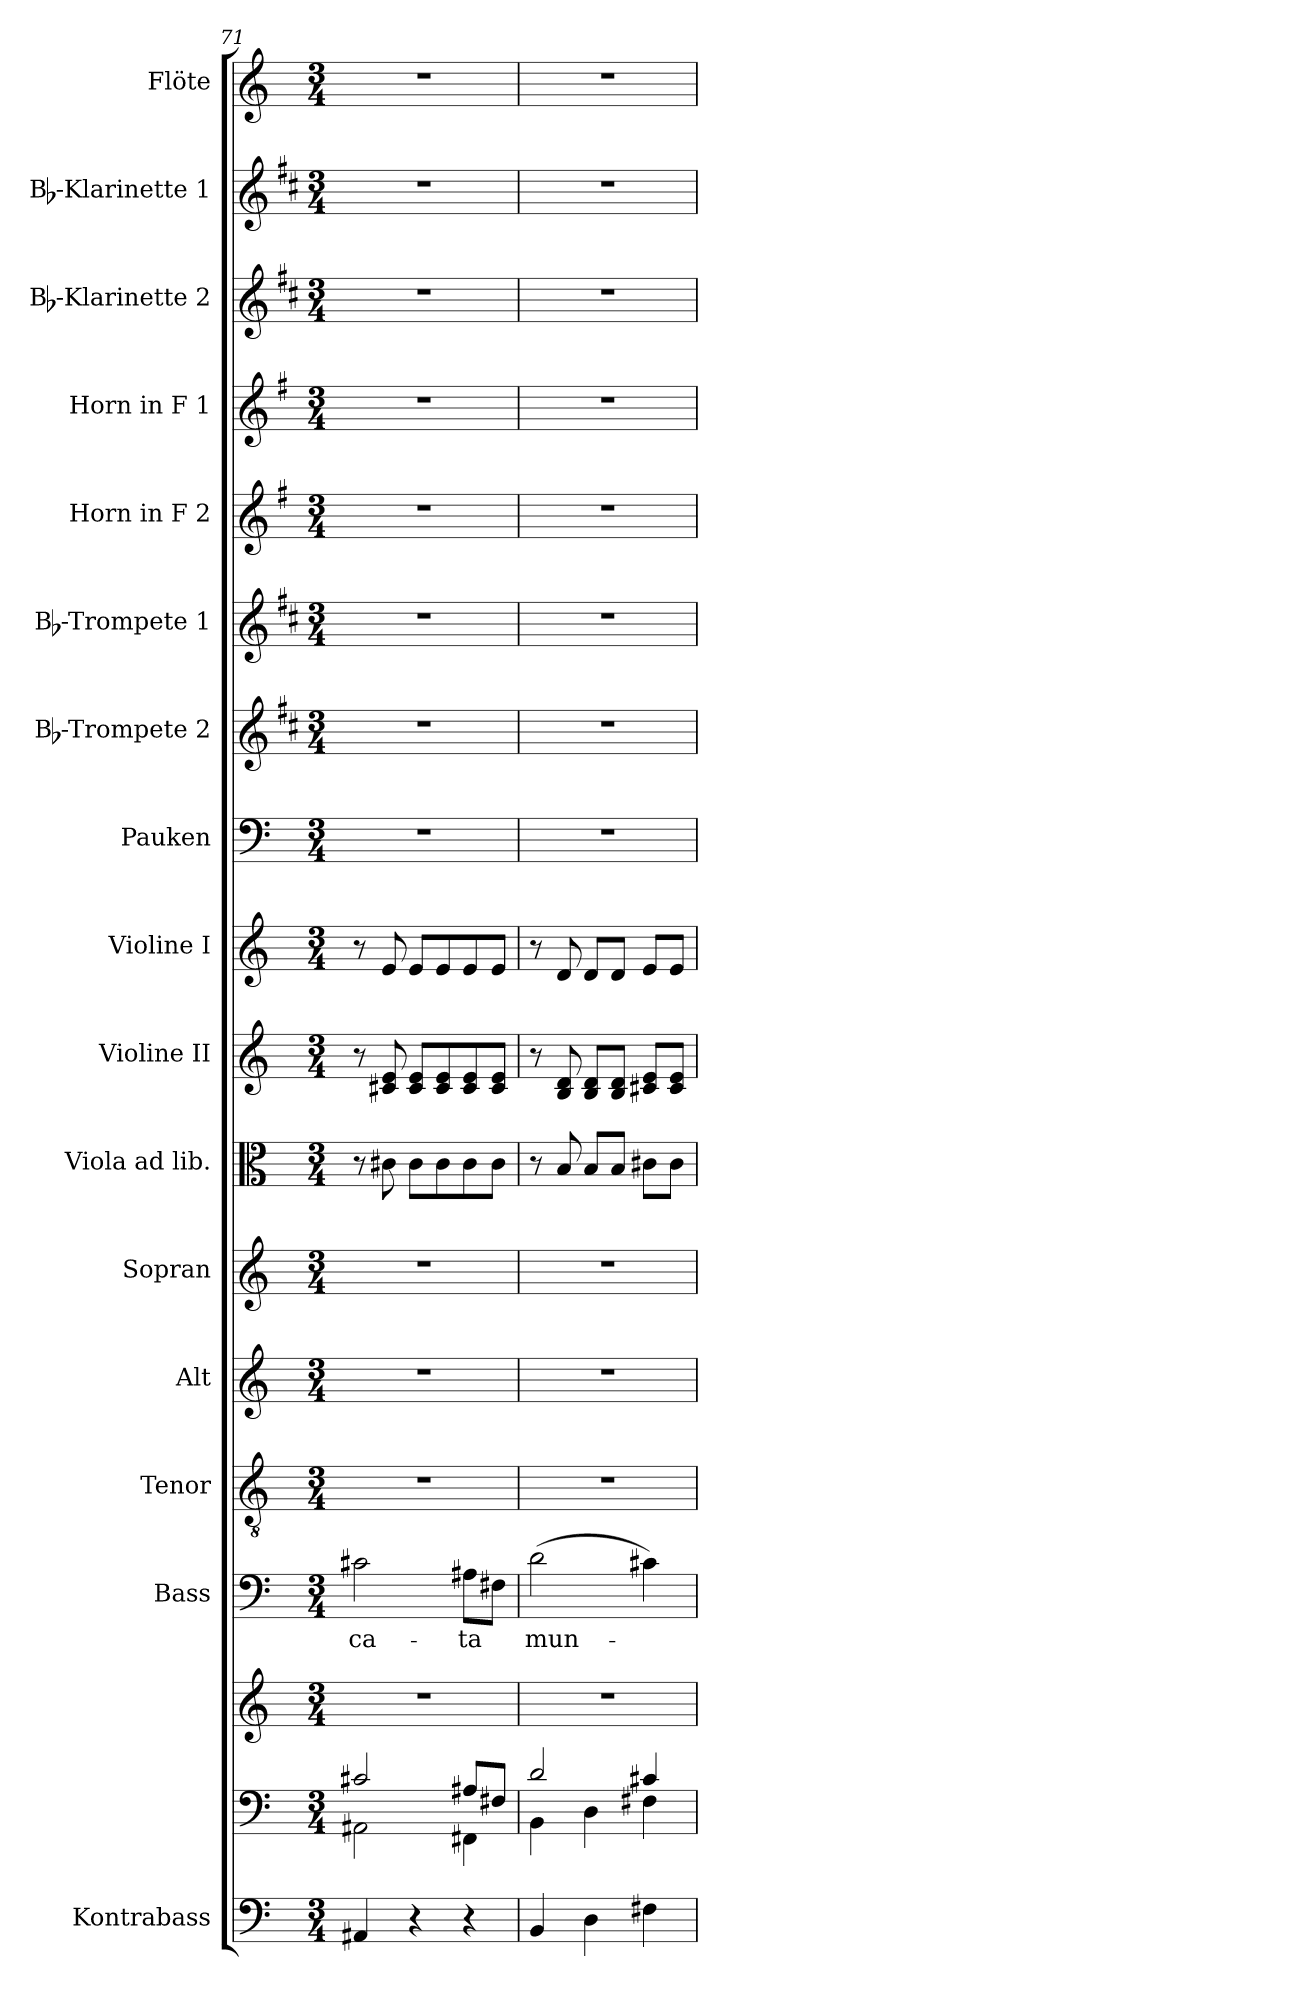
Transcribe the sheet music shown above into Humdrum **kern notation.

**kern	**kern	**kern	**kern	**text	**kern	**kern	**kern	**kern	**kern	**kern	**kern	**kern	**kern	**kern	**kern	**kern	**kern	**kern
*part17	*part16	*part16	*part15	*part15	*part14	*part13	*part12	*part11	*part10	*part9	*part8	*part7	*part6	*part5	*part4	*part3	*part2	*part1
*staff18	*staff17	*staff16	*staff15	*staff15	*staff14	*staff13	*staff12	*staff11	*staff10	*staff9	*staff8	*staff7	*staff6	*staff5	*staff4	*staff3	*staff2	*staff1
*I"Kontrabass	*	*	*I"Bass	*	*I"Tenor	*I"Alt	*I"Sopran	*I"Viola ad lib.	*I"Violine II	*I"Violine I	*I"Pauken	*I"Bb-Trompete 2	*I"Bb-Trompete 1	*I"Horn in F 2	*I"Horn in F 1	*I"Bb-Klarinette 2	*I"Bb-Klarinette 1	*I"Flöte
*I'Kb.	*	*	*I'B.	*	*I'T.	*I'A.	*I'S.	*I'Vla.	*I'Vl. II	*I'Vl. I	*I'Pk.	*I'Bb Trp. 2	*I'Bb Trp. 1	*	*	*I'Bb Kl. 2	*I'Bb Kl. 1	*I'Fl.
*clefF4	*clefF4	*clefG2	*clefF4	*	*clefGv2	*clefG2	*clefG2	*clefC3	*clefG2	*clefG2	*clefF4	*clefG2	*clefG2	*clefG2	*clefG2	*clefG2	*clefG2	*clefG2
*ITrd7c12	*	*	*	*	*	*	*	*	*	*	*	*ITrd1c2	*ITrd1c2	*ITrd4c7	*ITrd4c7	*ITrd1c2	*ITrd1c2	*
*k[]	*k[]	*k[]	*k[]	*	*k[]	*k[]	*k[]	*k[]	*k[]	*k[]	*k[]	*k[]	*k[]	*k[]	*k[]	*k[]	*k[]	*k[]
*C:	*C:	*C:	*C:	*	*C:	*C:	*C:	*C:	*C:	*C:	*C:	*C:	*C:	*C:	*C:	*C:	*C:	*C:
*M3/4	*M3/4	*M3/4	*M3/4	*	*M3/4	*M3/4	*M3/4	*M3/4	*M3/4	*M3/4	*M3/4	*M3/4	*M3/4	*M3/4	*M3/4	*M3/4	*M3/4	*M3/4
=71	=71	=71	=71	=71	=71	=71	=71	=71	=71	=71	=71	=71	=71	=71	=71	=71	=71	=71
*	*^	*	*	*	*	*	*	*	*	*	*	*	*	*	*	*	*	*
!	!	!	!	!	!LO:LY:b	!	!	!	!	!	!	!	!	!	!	!	!	!	!
4AAA#X/	2c#X/	2AA#X\	2.r	2c#X\	-ca-	2.r	2.r	2.r	8r	8r	8r	2.r	2.r	2.r	2.r	2.r	2.r	2.r	2.r
.	.	.	.	.	.	.	.	.	8c#X\	8c#X/ 8e/	8e/	.	.	.	.	.	.	.	.
4r	.	.	.	.	.	.	.	.	8c#\L	8c#/ 8e/L	8e/L	.	.	.	.	.	.	.	.
.	.	.	.	.	.	.	.	.	8c#\	8c#/ 8e/	8e/	.	.	.	.	.	.	.	.
!	!	!	!	!	!LO:LY:b	!	!	!	!	!	!	!	!	!	!	!	!	!	!
4r	8A#X/L	4FF#X\	.	8A#X\L	-ta	.	.	.	8c#\	8c#/ 8e/	8e/	.	.	.	.	.	.	.	.
.	8F#X/J	.	.	8F#X\J	.	.	.	.	8c#\J	8c#/ 8e/J	8e/J	.	.	.	.	.	.	.	.
!!LO:PB:g=z
=72	=72	=72	=72	=72	=72	=72	=72	=72	=72	=72	=72	=72	=72	=72	=72	=72	=72	=72	=72
!	!	!	!	!	!LO:LY:b	!	!	!	!	!	!	!	!	!	!	!	!	!	!
4BBB/	2d/	4BB\	2.r	(>2d\	mun-	2.r	2.r	2.r	8r	8r	8r	2.r	2.r	2.r	2.r	2.r	2.r	2.r	2.r
.	.	.	.	.	.	.	.	.	8B/	8B/ 8d/	8d/	.	.	.	.	.	.	.	.
4DD\	.	4D\	.	.	.	.	.	.	8B/L	8B/ 8d/L	8d/L	.	.	.	.	.	.	.	.
.	.	.	.	.	.	.	.	.	8B/J	8B/ 8d/J	8d/J	.	.	.	.	.	.	.	.
4FF#X\	4c#X/	4F#X\	.	4c#X\)	.	.	.	.	8c#X\L	8c#X/ 8e/L	8e/L	.	.	.	.	.	.	.	.
.	.	.	.	.	.	.	.	.	8c#\J	8c#/ 8e/J	8e/J	.	.	.	.	.	.	.	.
*	*v	*v	*	*	*	*	*	*	*	*	*	*	*	*	*	*	*	*	*
=	=	=	=	=	=	=	=	=	=	=	=	=	=	=	=	=	=	=
*-	*-	*-	*-	*-	*-	*-	*-	*-	*-	*-	*-	*-	*-	*-	*-	*-	*-	*-
